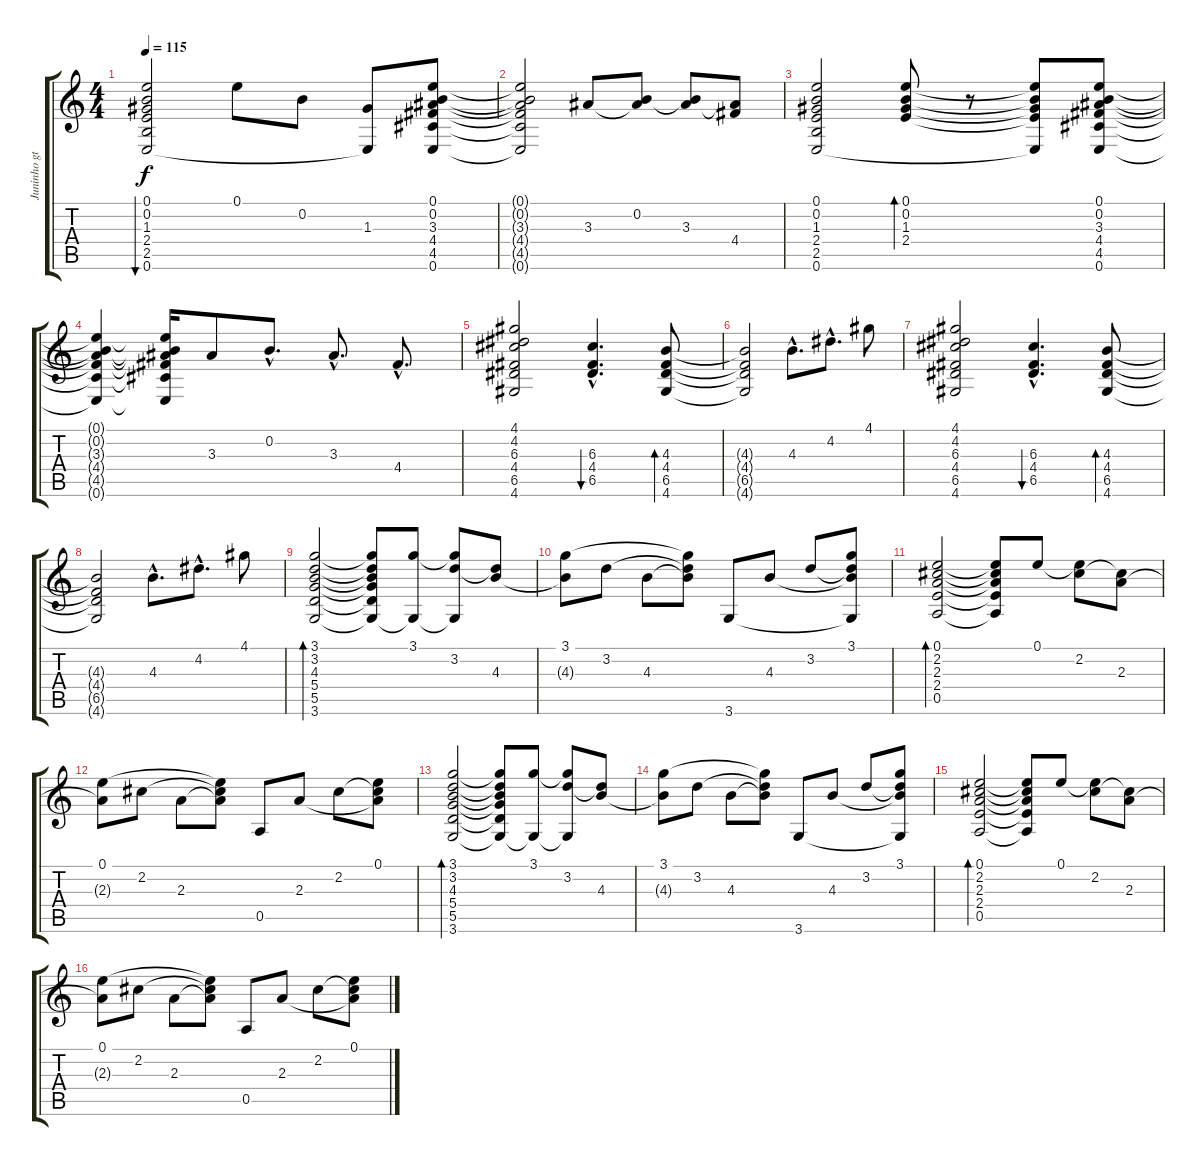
\track ("Juninho gt. 1" "Juninho gt") {instrument electricguitarjazz}
\staff {score tabs}
\tuning (E4 B3 G3 D3 A2 E2) {hide}
\ts (4 4)
\tempo 115
\clef g2
\ks c
(0.1 0.2 1.3 2.4 2.5 0.6).2{bu 480 dy f} 0.1.8 0.2.8 (1.3 0.6{t}).8 (0.1 0.2 3.3 4.4 4.5 0.6).8 |
(0.1{t} 0.2{t} 3.3{t} 4.4{t} 4.5{t} 0.6{t}).2 3.3.8 (0.2 3.3{t}).8 (0.2{t} 3.3).8 (3.3{t} 4.4).8 |
(0.1 0.2 1.3 2.4 2.5 0.6).2 (0.1 0.2 1.3 2.4).8{bd 120} r.8 (0.1{t} 0.2{t} 1.3{t} 2.4{t} 0.6{t}).8 (0.1 0.2 3.3 4.4 4.5 0.6).8 |
(0.1{t} 0.2{t} 3.3{t} 4.4{t} 4.5{t} 0.6{t}).4 (0.1{t} 0.2{t} 3.3{t} 4.4{t} 4.5{t} 0.6{t}).16 3.3.8 0.2{hac}.8{d} 3.3{hac}.8{d} 4.4{hac}.8{d} |
(4.1 4.2 6.3 4.4 6.5 4.6).2 (6.3{hac} 4.4{hac} 6.5{hac}).4{d bu 480} (4.3 4.4 6.5 4.6).8{bd 480} |
(4.3{t} 4.4{t} 6.5{t} 4.6{t}).2 4.3{hac}.8{d} 4.2{hac}.8{d} 4.1.8 |
(4.1 4.2 6.3 4.4 6.5 4.6).2 (6.3{hac} 4.4{hac} 6.5{hac}).4{d bu 480} (4.3 4.4 6.5 4.6).8{bd 480} |
(4.3{t} 4.4{t} 6.5{t} 4.6{t}).2 4.3{hac}.8{d} 4.2{hac}.8{d} 4.1.8 |
(3.1 3.2 4.3 5.4 5.5 3.6).2{bd 240} (3.1{t} 3.2{t} 4.3{t} 5.4{t} 5.5{t} 3.6{t}).8 (3.1 3.6{t}).8 (3.1{t} 3.2 3.6{t}).8 (3.2{t} 4.3).8 |
(3.1 4.3{t}).8 3.2.8 4.3.8 (3.1{t} 3.2{t} 4.3{t}).8 3.6.8 4.3.8 3.2.8 (3.1 3.2{t} 4.3{t} 3.6{t}).8 |
(0.1 2.2 2.3 2.4 0.5).2{bd 240} (0.1{t} 2.2{t} 2.3{t} 2.4{t} 0.5{t}).8 0.1.8 (0.1{t} 2.2).8 (2.2{t} 2.3).8 |
(0.1 2.3{t}).8 2.2.8 2.3.8 (0.1{t} 2.2{t} 2.3{t}).8 0.5.8 2.3.8 2.2.8 (0.1 2.2{t} 2.3{t}).8 |
(3.1 3.2 4.3 5.4 5.5 3.6).2{bd 240} (3.1{t} 3.2{t} 4.3{t} 5.4{t} 5.5{t} 3.6{t}).8 (3.1 3.6{t}).8 (3.1{t} 3.2 3.6{t}).8 (3.2{t} 4.3).8 |
(3.1 4.3{t}).8 3.2.8 4.3.8 (3.1{t} 3.2{t} 4.3{t}).8 3.6.8 4.3.8 3.2.8 (3.1 3.2{t} 4.3{t} 3.6{t}).8 |
(0.1 2.2 2.3 2.4 0.5).2{bd 240} (0.1{t} 2.2{t} 2.3{t} 2.4{t} 0.5{t}).8 0.1.8 (0.1{t} 2.2).8 (2.2{t} 2.3).8 |
(0.1 2.3{t}).8 2.2.8 2.3.8 (0.1{t} 2.2{t} 2.3{t}).8 0.5.8 2.3.8 2.2.8 (0.1 2.2{t} 2.3{t}).8
